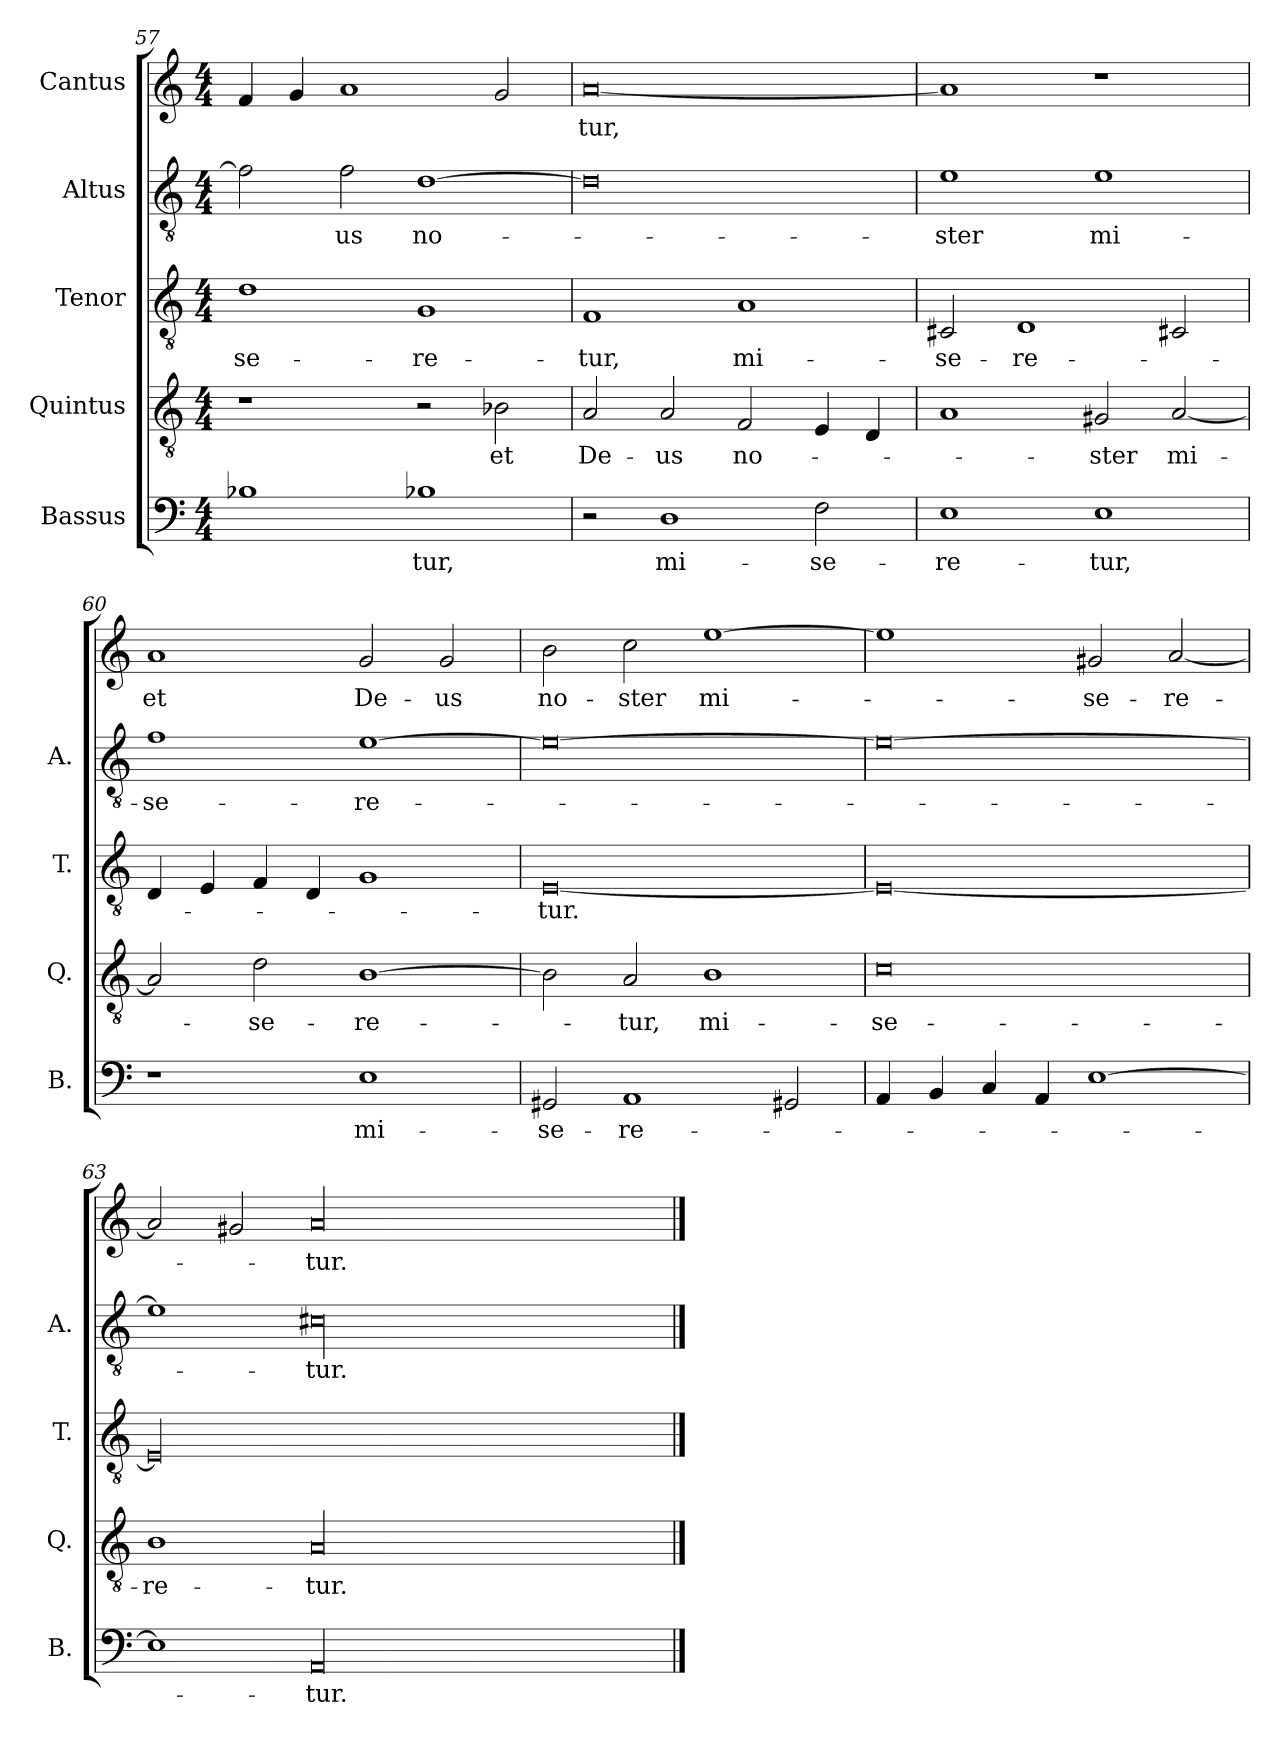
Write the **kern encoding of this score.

**kern	**text	**kern	**text	**kern	**text	**kern	**text	**kern	**text
*part5	*part5	*part4	*part4	*part3	*part3	*part2	*part2	*part1	*part1
*staff5	*staff5	*staff4	*staff4	*staff3	*staff3	*staff2	*staff2	*staff1	*staff1
*I"Bassus	*	*I"Quintus	*	*I"Tenor	*	*I"Altus	*	*I"Cantus	*
*I'B.	*	*I'Q.	*	*I'T.	*	*I'A.	*	*	*
*clefF4	*	*clefGv2	*	*clefGv2	*	*clefGv2	*	*clefG2	*
*k[]	*	*k[]	*	*k[]	*	*k[]	*	*k[]	*
*C:	*	*C:	*	*C:	*	*C:	*	*C:	*
*M4/4	*	*M4/4	*	*M4/4	*	*M4/4	*	*M4/4	*
=57	=57	=57	=57	=57	=57	=57	=57	=57	=57
1B-X\	.	1r	.	1d\	-se-	2f\]	.	4f/	.
.	.	.	.	.	.	.	.	4g/	.
.	.	.	.	.	.	2f\	-us	1a/	.
1B-X\	-tur,	2r	.	1G/	-re-	[1d\	no-	.	.
.	.	2B-X\	et	.	.	.	.	2g/	.
=58	=58	=58	=58	=58	=58	=58	=58	=58	=58
2r	.	2A/	De-	1F/	-tur,	0d\]	.	[0a/	-tur,
1D\	mi-	2A/	-us	.	.	.	.	.	.
.	.	2F/	no-	1A/	mi-	.	.	.	.
2F\	-se-	4E/	.	.	.	.	.	.	.
.	.	4D/	.	.	.	.	.	.	.
=59	=59	=59	=59	=59	=59	=59	=59	=59	=59
1E\	-re-	1A/	.	2C#X/	-se-	1e\	-ster	1a/]	.
.	.	.	.	1D/	-re-	.	.	.	.
1E\	-tur,	2G#X/	-ster	.	.	1e\	mi-	1r	.
.	.	[2A/	mi-	2C#X/	.	.	.	.	.
=60	=60	=60	=60	=60	=60	=60	=60	=60	=60
1r	.	2A/]	.	4D/	.	1f\	-se-	1a/	et
.	.	.	.	4E/	.	.	.	.	.
.	.	2d\	-se-	4F/	.	.	.	.	.
.	.	.	.	4D/	.	.	.	.	.
1E\	mi-	[1B\	-re-	1G/	.	[1e\	-re-	2g/	De-
.	.	.	.	.	.	.	.	2g/	-us
=61	=61	=61	=61	=61	=61	=61	=61	=61	=61
2GG#X/	-se-	2B\]	.	[0E/	-tur.	0e\_	.	2b\	no-
1AA/	-re-	2A/	-tur,	.	.	.	.	2cc\	-ster
.	.	1B\	mi-	.	.	.	.	[1ee\	mi-
2GG#X/	.	.	.	.	.	.	.	.	.
=62	=62	=62	=62	=62	=62	=62	=62	=62	=62
4AA/	.	0c\	-se-	0E/_	.	0e\_	.	1ee\]	.
4BB/	.	.	.	.	.	.	.	.	.
4C/	.	.	.	.	.	.	.	.	.
4AA/	.	.	.	.	.	.	.	.	.
[1E\	.	.	.	.	.	.	.	2g#X/	-se-
.	.	.	.	.	.	.	.	[2a/	-re-
=63	=63	=63	=63	=63	=63	=63	=63	=63	=63
1E\]	.	1B\	-re-	00E/]	.	1e\]	.	2a/]	.
.	.	.	.	.	.	.	.	2g#X/	.
00AA/	-tur.	00A/	-tur.	.	.	00c#X\	-tur.	00a/	-tur.
.	.	.	.	1ryy	.	.	.	.	.
==	==	==	==	==	==	==	==	==	==
*-	*-	*-	*-	*-	*-	*-	*-	*-	*-
